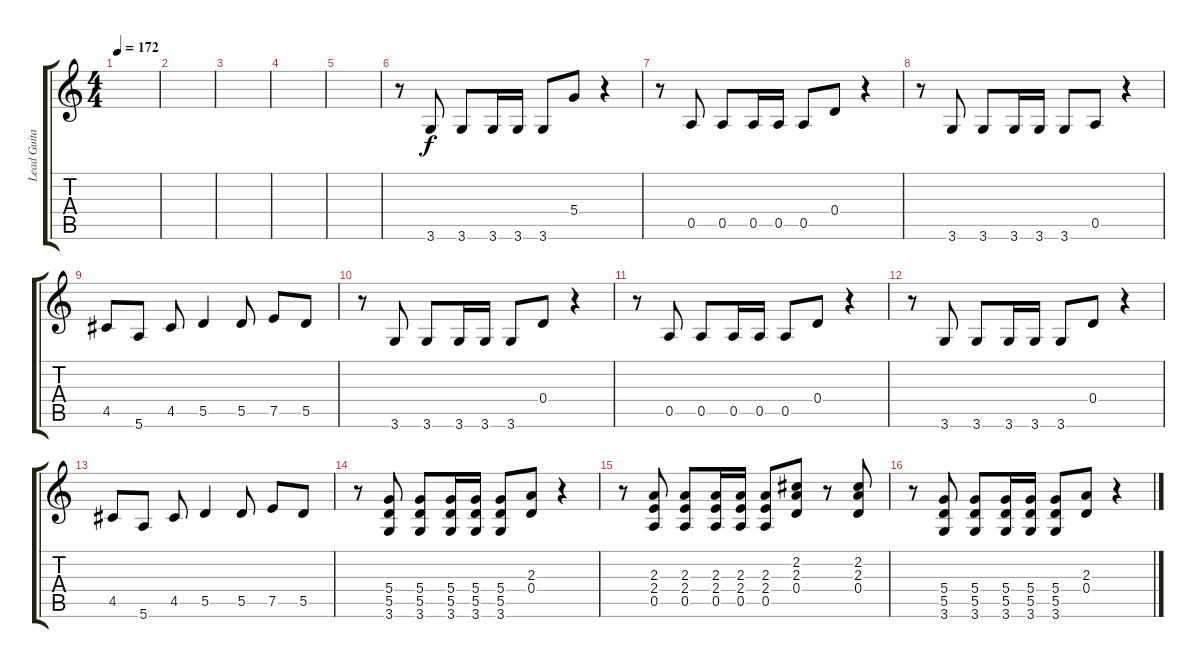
\track ("Lead Guitar" "Lead Guita") {instrument overdrivenguitar}
\staff {score tabs}
\tuning (E4 B3 G3 D3 A2 E2) {hide}
\ts (4 4)
\tempo 172
\clef g2
\ks c
|
|
|
|
|
r.8 3.6.8 3.6.8 3.6.16 3.6.16 3.6.8 5.4.8 r.4 |
r.8 0.5.8 0.5.8 0.5.16 0.5.16 0.5.8 0.4.8 r.4 |
r.8 3.6.8 3.6.8 3.6.16 3.6.16 3.6.8 0.5.8 r.4 |
4.5.8 5.6.8 4.5.8 5.5.4 5.5.8 7.5.8 5.5.8 |
r.8 3.6.8 3.6.8 3.6.16 3.6.16 3.6.8 0.4.8 r.4 |
r.8 0.5.8 0.5.8 0.5.16 0.5.16 0.5.8 0.4.8 r.4 |
r.8 3.6.8 3.6.8 3.6.16 3.6.16 3.6.8 0.4.8 r.4 |
4.5.8 5.6.8 4.5.8 5.5.4 5.5.8 7.5.8 5.5.8 |
r.8 (5.4 5.5 3.6).8 (5.4 5.5 3.6).8 (5.4 5.5 3.6).16 (5.4 5.5 3.6).16 (5.4 5.5 3.6).8 (2.3 0.4).8 r.4 |
r.8 (2.3 2.4 0.5).8 (2.3 2.4 0.5).8 (2.3 2.4 0.5).16 (2.3 2.4 0.5).16 (2.3 2.4 0.5).8 (2.2 2.3 0.4).8 r.8 (2.2 2.3 0.4).8 |
r.8 (5.4 5.5 3.6).8 (5.4 5.5 3.6).8 (5.4 5.5 3.6).16 (5.4 5.5 3.6).16 (5.4 5.5 3.6).8 (2.3 0.4).8 r.4
